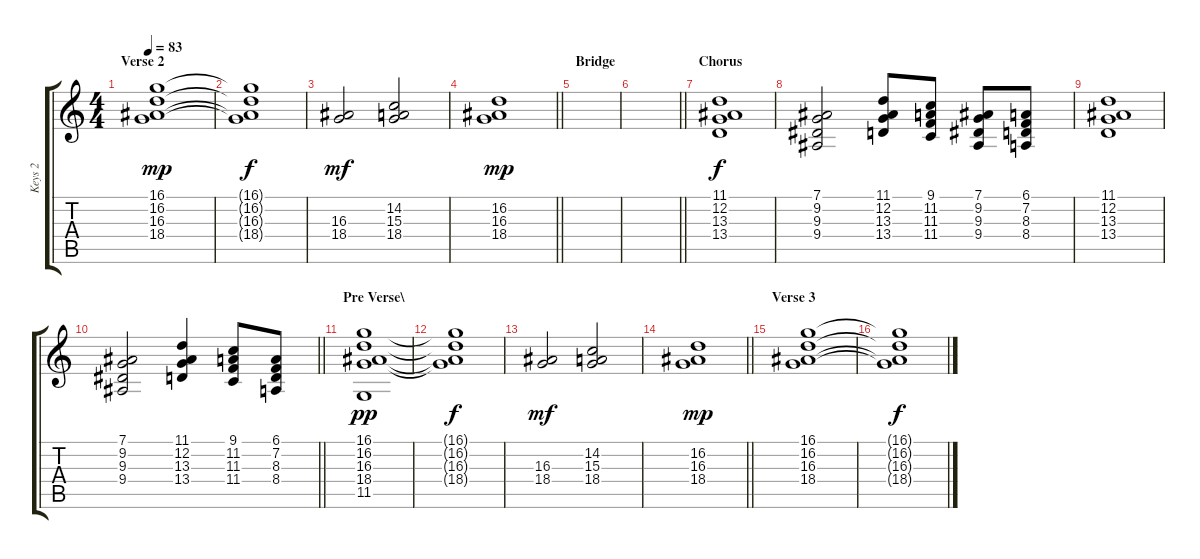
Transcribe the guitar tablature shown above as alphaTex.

\track ("Keys 2" "Keys 2") {instrument acousticgrandpiano}
\staff {score tabs}
\tuning (Eb4 Bb3 Gb3 Db3 Ab2 Eb2) {hide}
\ts (4 4)
\section ("" "Verse 2")
\tempo 83
\clef g2
\ks c
(16.1 16.2 16.3 18.4).1{dy mp instrument stringensemble1} |
(16.1{t} 16.2{t} 16.3{t} 18.4{t}).1{dy f} |
(16.3 18.4).2{dy mf} (14.2 15.3 18.4).2 |
\barLineRight lightlight
(16.2 16.3 18.4).1{dy mp instrument stringensemble1} |
\section ("" "Bridge")
|
\barLineRight lightlight
|
\section ("" "Chorus")
(11.1 12.2 13.3 13.4).1{dy f instrument stringensemble1} |
(7.1 9.2 9.3 9.4).2 (11.1 12.2 13.3 13.4).8 (9.1 11.2 11.3 11.4).8 (7.1 9.2 9.3 9.4).8 (6.1 7.2 8.3 8.4).8 |
(11.1 12.2 13.3 13.4).1{instrument stringensemble1} |
\barLineRight lightlight
(7.1 9.2 9.3 9.4).2 (11.1 12.2 13.3 13.4).4 (9.1 11.2 11.3 11.4).8 (6.1 7.2 8.3 8.4).8 |
\section ("" "Pre Verse\\")
(16.1 16.2 16.3 18.4 11.5).1{dy pp instrument stringensemble1} |
(16.1{t} 16.2{t} 16.3{t} 18.4{t}).1{dy f} |
(16.3 18.4).2{dy mf} (14.2 15.3 18.4).2 |
\barLineRight lightlight
(16.2 16.3 18.4).1{dy mp instrument stringensemble1} |
\section ("" "Verse 3")
(16.1 16.2 16.3 18.4).1{instrument stringensemble1} |
(16.1{t} 16.2{t} 16.3{t} 18.4{t}).1{dy f}
